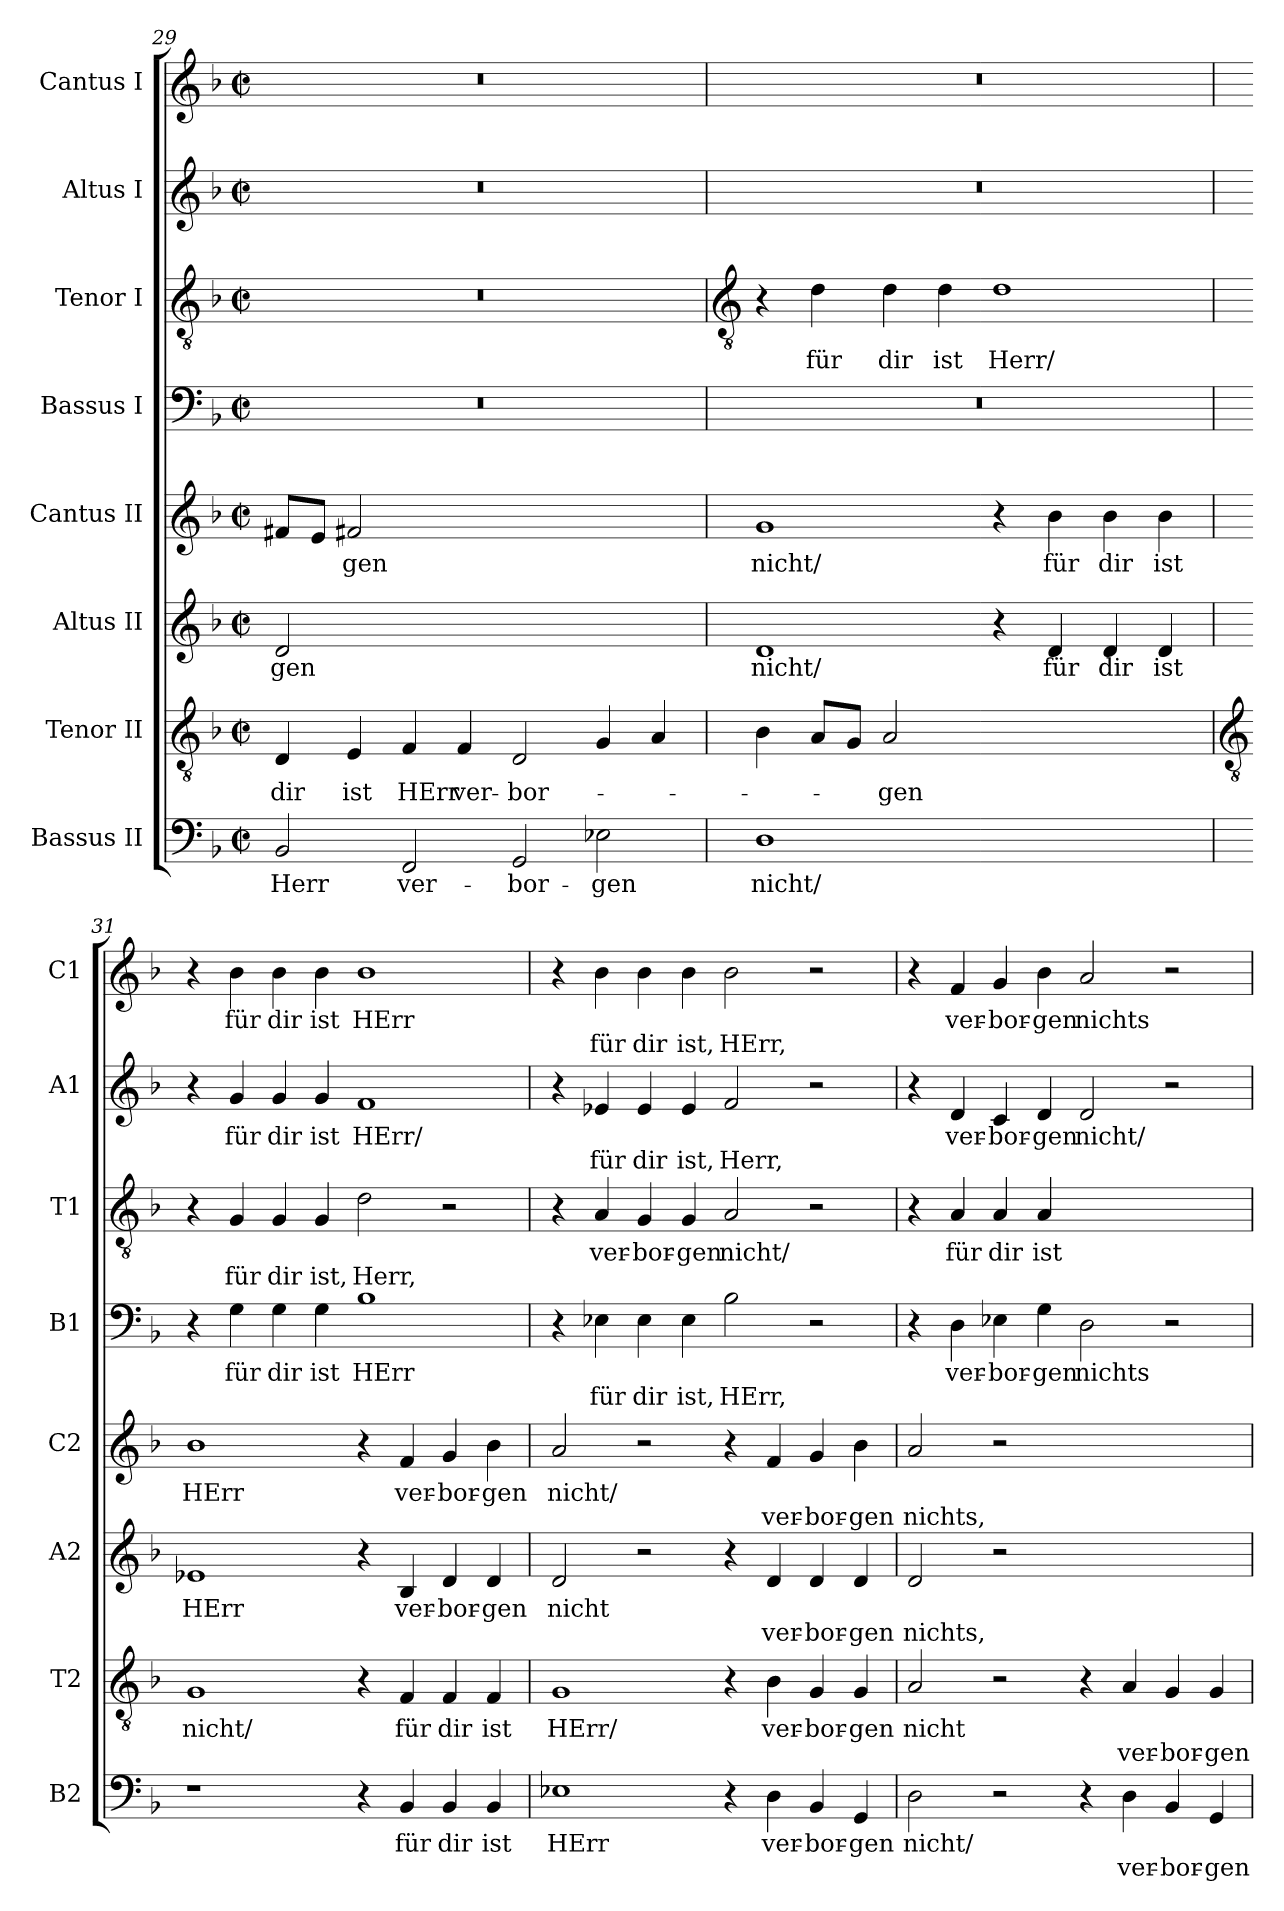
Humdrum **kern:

**kern	**text	**text	**kern	**text	**text	**kern	**text	**text	**kern	**text	**text	**kern	**text	**text	**kern	**text	**text	**kern	**text	**text	**kern	**text	**text
*part8	*part8	*part8	*part7	*part7	*part7	*part6	*part6	*part6	*part5	*part5	*part5	*part4	*part4	*part4	*part3	*part3	*part3	*part2	*part2	*part2	*part1	*part1	*part1
*staff8	*staff8	*staff8	*staff7	*staff7	*staff7	*staff6	*staff6	*staff6	*staff5	*staff5	*staff5	*staff4	*staff4	*staff4	*staff3	*staff3	*staff3	*staff2	*staff2	*staff2	*staff1	*staff1	*staff1
*I"Bassus II	*	*	*I"Tenor II	*	*	*I"Altus II	*	*	*I"Cantus II	*	*	*I"Bassus I	*	*	*I"Tenor I	*	*	*I"Altus I	*	*	*I"Cantus I	*	*
*I'B2	*	*	*I'T2	*	*	*I'A2	*	*	*I'C2	*	*	*I'B1	*	*	*I'T1	*	*	*I'A1	*	*	*I'C1	*	*
*clefF4	*	*	*clefGv2	*	*	*clefG2	*	*	*clefG2	*	*	*clefF4	*	*	*clefGv2	*	*	*clefG2	*	*	*clefG2	*	*
*k[b-]	*	*	*k[b-]	*	*	*k[b-]	*	*	*k[b-]	*	*	*k[b-]	*	*	*k[b-]	*	*	*k[b-]	*	*	*k[b-]	*	*
*F:	*	*	*F:	*	*	*F:	*	*	*F:	*	*	*F:	*	*	*F:	*	*	*F:	*	*	*F:	*	*
*M4/2	*	*	*M4/2	*	*	*M4/2	*	*	*M4/2	*	*	*M4/2	*	*	*M4/2	*	*	*M4/2	*	*	*M4/2	*	*
*met(c|)	*	*	*met(c|)	*	*	*met(c|)	*	*	*met(c|)	*	*	*met(c|)	*	*	*met(c|)	*	*	*met(c|)	*	*	*met(c|)	*	*
=29	=29	=29	=29	=29	=29	=29	=29	=29	=29	=29	=29	=29	=29	=29	=29	=29	=29	=29	=29	=29	=29	=29	=29
!	!LO:LY:b	!	!	!LO:LY:b	!	!	!LO:LY:b	!	!	!	!	!	!	!	!	!	!	!	!	!	!	!	!
2BB-	Herr	.	4D	dir	.	2d	-gen	.	8f#XL	.	.	0r	.	.	0r	.	.	0r	.	.	0r	.	.
.	.	.	.	.	.	.	.	.	8eJ	.	.	.	.	.	.	.	.	.	.	.	.	.	.
!	!	!	!	!LO:LY:b	!	!	!	!	!	!LO:LY:b	!	!	!	!	!	!	!	!	!	!	!	!	!
.	.	.	4E	ist	.	.	.	.	2f#X	-gen	.	.	.	.	.	.	.	.	.	.	.	.	.
!	!LO:LY:b	!	!	!LO:LY:b	!	!	!	!	!	!	!	!	!	!	!	!	!	!	!	!	!	!	!
2FF	ver-	.	4F	HErr	.	1.ryy	.	.	.	.	.	.	.	.	.	.	.	.	.	.	.	.	.
!	!	!	!	!LO:LY:b	!	!	!	!	!	!	!	!	!	!	!	!	!	!	!	!	!	!	!
.	.	.	4F	ver-	.	.	.	.	1ryy	.	.	.	.	.	.	.	.	.	.	.	.	.	.
!	!LO:LY:b	!	!	!LO:LY:b	!	!	!	!	!	!	!	!	!	!	!	!	!	!	!	!	!	!	!
2GG	-bor-	.	2D	-bor-	.	.	.	.	.	.	.	.	.	.	.	.	.	.	.	.	.	.	.
!	!LO:LY:b	!	!	!	!	!	!	!	!	!	!	!	!	!	!	!	!	!	!	!	!	!	!
2E-X	-gen	.	4G	.	.	.	.	.	.	.	.	.	.	.	.	.	.	.	.	.	.	.	.
.	.	.	4A	.	.	.	.	.	4ryy	.	.	.	.	.	.	.	.	.	.	.	.	.	.
!!LO:LB:g=z
=30	=30	=30	=30	=30	=30	=30	=30	=30	=30	=30	=30	=30	=30	=30	=30	=30	=30	=30	=30	=30	=30	=30	=30
*	*	*	*	*	*	*	*	*	*	*	*	*	*	*	*clefGv2	*	*	*	*	*	*	*	*
!	!LO:LY:b	!	!	!	!	!	!LO:LY:b	!	!	!LO:LY:b	!	!	!	!	!	!	!	!	!	!	!	!	!
1D	nicht/	.	4B-	.	.	1d	nicht/	.	1g	nicht/	.	0r	.	.	4r	.	.	0r	.	.	0r	.	.
!	!	!	!	!	!	!	!	!	!	!	!	!	!	!	!	!LO:LY:b	!	!	!	!	!	!	!
.	.	.	8AL	.	.	.	.	.	.	.	.	.	.	.	4d	für	.	.	.	.	.	.	.
.	.	.	8GJ	.	.	.	.	.	.	.	.	.	.	.	.	.	.	.	.	.	.	.	.
!	!	!	!	!LO:LY:b	!	!	!	!	!	!	!	!	!	!	!	!LO:LY:b	!	!	!	!	!	!	!
.	.	.	2A	-gen	.	.	.	.	.	.	.	.	.	.	4d	dir	.	.	.	.	.	.	.
!	!	!	!	!	!	!	!	!	!	!	!	!	!	!	!	!LO:LY:b	!	!	!	!	!	!	!
.	.	.	.	.	.	.	.	.	.	.	.	.	.	.	4d	ist	.	.	.	.	.	.	.
!	!	!	!	!	!	!	!	!	!	!	!	!	!	!	!	!LO:LY:b	!	!	!	!	!	!	!
1ryy	.	.	1ryy	.	.	4r	.	.	4r	.	.	.	.	.	1d	Herr/	.	.	.	.	.	.	.
!	!	!	!	!	!	!	!LO:LY:b	!	!	!LO:LY:b	!	!	!	!	!	!	!	!	!	!	!	!	!
.	.	.	.	.	.	4d	für	.	4b-	für	.	.	.	.	.	.	.	.	.	.	.	.	.
!	!	!	!	!	!	!	!LO:LY:b	!	!	!LO:LY:b	!	!	!	!	!	!	!	!	!	!	!	!	!
.	.	.	.	.	.	4d	dir	.	4b-	dir	.	.	.	.	.	.	.	.	.	.	.	.	.
!	!	!	!	!	!	!	!LO:LY:b	!	!	!LO:LY:b	!	!	!	!	!	!	!	!	!	!	!	!	!
.	.	.	.	.	.	4d	ist	.	4b-	ist	.	.	.	.	.	.	.	.	.	.	.	.	.
!!LO:LB:g=z
=31	=31	=31	=31	=31	=31	=31	=31	=31	=31	=31	=31	=31	=31	=31	=31	=31	=31	=31	=31	=31	=31	=31	=31
*	*	*	*clefGv2	*	*	*	*	*	*	*	*	*	*	*	*	*	*	*	*	*	*	*	*
!	!	!	!	!LO:LY:b	!	!	!LO:LY:b	!	!	!LO:LY:b	!	!	!	!	!	!	!	!	!	!	!	!	!
1r	.	.	1G	nicht/	.	1e-X	HErr	.	1b-	HErr	.	4r	.	.	4r	.	.	4r	.	.	4r	.	.
!	!	!	!	!	!	!	!	!	!	!	!	!	!LO:LY:b	!	!	!	!LO:LY:b	!	!LO:LY:b	!	!	!LO:LY:b	!
.	.	.	.	.	.	.	.	.	.	.	.	4G	für	.	4G	.	für	4g	für	.	4b-	für	.
!	!	!	!	!	!	!	!	!	!	!	!	!	!LO:LY:b	!	!	!	!LO:LY:b	!	!LO:LY:b	!	!	!LO:LY:b	!
.	.	.	.	.	.	.	.	.	.	.	.	4G	dir	.	4G	.	dir	4g	dir	.	4b-	dir	.
!	!	!	!	!	!	!	!	!	!	!	!	!	!LO:LY:b	!	!	!	!LO:LY:b	!	!LO:LY:b	!	!	!LO:LY:b	!
.	.	.	.	.	.	.	.	.	.	.	.	4G	ist	.	4G	.	ist,	4g	ist	.	4b-	ist	.
!	!	!	!	!	!	!	!	!	!	!	!	!	!LO:LY:b	!	!	!	!LO:LY:b	!	!LO:LY:b	!	!	!LO:LY:b	!
4r	.	.	4r	.	.	4r	.	.	4r	.	.	1B-	HErr	.	2d	.	Herr,	1f	HErr/	.	1b-	HErr	.
!	!LO:LY:b	!	!	!LO:LY:b	!	!	!LO:LY:b	!	!	!LO:LY:b	!	!	!	!	!	!	!	!	!	!	!	!	!
4BB-	für	.	4F	für	.	4B-	ver-	.	4f	ver-	.	.	.	.	.	.	.	.	.	.	.	.	.
!	!LO:LY:b	!	!	!LO:LY:b	!	!	!LO:LY:b	!	!	!LO:LY:b	!	!	!	!	!	!	!	!	!	!	!	!	!
4BB-	dir	.	4F	dir	.	4d	-bor-	.	4g	-bor-	.	.	.	.	2r	.	.	.	.	.	.	.	.
!	!LO:LY:b	!	!	!LO:LY:b	!	!	!LO:LY:b	!	!	!LO:LY:b	!	!	!	!	!	!	!	!	!	!	!	!	!
4BB-	ist	.	4F	ist	.	4d	-gen	.	4b-	-gen	.	.	.	.	.	.	.	.	.	.	.	.	.
=32	=32	=32	=32	=32	=32	=32	=32	=32	=32	=32	=32	=32	=32	=32	=32	=32	=32	=32	=32	=32	=32	=32	=32
!	!LO:LY:b	!	!	!LO:LY:b	!	!	!LO:LY:b	!	!	!LO:LY:b	!	!	!	!	!	!	!	!	!	!	!	!	!
1E-X	HErr	.	1G	HErr/	.	2d	nicht	.	2a	nicht/	.	4r	.	.	4r	.	.	4r	.	.	4r	.	.
!	!	!	!	!	!	!	!	!	!	!	!	!	!	!LO:LY:b	!	!LO:LY:b	!	!	!	!LO:LY:b	!	!	!LO:LY:b
.	.	.	.	.	.	.	.	.	.	.	.	4E-X	.	für	4A	ver-	.	4e-X	.	für	4b-	.	für
!	!	!	!	!	!	!	!	!	!	!	!	!	!	!LO:LY:b	!	!LO:LY:b	!	!	!	!LO:LY:b	!	!	!LO:LY:b
.	.	.	.	.	.	2r	.	.	2r	.	.	4E-	.	dir	4G	-bor-	.	4e-	.	dir	4b-	.	dir
!	!	!	!	!	!	!	!	!	!	!	!	!	!	!LO:LY:b	!	!LO:LY:b	!	!	!	!LO:LY:b	!	!	!LO:LY:b
.	.	.	.	.	.	.	.	.	.	.	.	4E-	.	ist,	4G	-gen	.	4e-	.	ist,	4b-	.	ist,
!	!	!	!	!	!	!	!	!	!	!	!	!	!	!LO:LY:b	!	!LO:LY:b	!	!	!	!LO:LY:b	!	!	!LO:LY:b
4r	.	.	4r	.	.	4r	.	.	4r	.	.	2B-	.	HErr,	2A	nicht/	.	2f	.	Herr,	2b-	.	HErr,
!	!LO:LY:b	!	!	!LO:LY:b	!	!	!	!LO:LY:b	!	!	!LO:LY:b	!	!	!	!	!	!	!	!	!	!	!	!
4D	ver-	.	4B-	ver-	.	4d	.	ver-	4f	.	ver-	.	.	.	.	.	.	.	.	.	.	.	.
!	!LO:LY:b	!	!	!LO:LY:b	!	!	!	!LO:LY:b	!	!	!LO:LY:b	!	!	!	!	!	!	!	!	!	!	!	!
4BB-	-bor-	.	4G	-bor-	.	4d	.	-bor-	4g	.	-bor-	2r	.	.	2r	.	.	2r	.	.	2r	.	.
!	!LO:LY:b	!	!	!LO:LY:b	!	!	!	!LO:LY:b	!	!	!LO:LY:b	!	!	!	!	!	!	!	!	!	!	!	!
4GG	-gen	.	4G	-gen	.	4d	.	-gen	4b-	.	-gen	.	.	.	.	.	.	.	.	.	.	.	.
=33	=33	=33	=33	=33	=33	=33	=33	=33	=33	=33	=33	=33	=33	=33	=33	=33	=33	=33	=33	=33	=33	=33	=33
!	!LO:LY:b	!	!	!LO:LY:b	!	!	!	!LO:LY:b	!	!	!LO:LY:b	!	!	!	!	!	!	!	!	!	!	!	!
2D	nicht/	.	2A	nicht	.	2d	.	nichts,	2a	.	nichts,	4r	.	.	4r	.	.	4r	.	.	4r	.	.
!	!	!	!	!	!	!	!	!	!	!	!	!	!LO:LY:b	!	!	!LO:LY:b	!	!	!LO:LY:b	!	!	!LO:LY:b	!
.	.	.	.	.	.	.	.	.	.	.	.	4D	ver-	.	4A	für	.	4d	ver-	.	4f	ver-	.
!	!	!	!	!	!	!	!	!	!	!	!	!	!LO:LY:b	!	!	!LO:LY:b	!	!	!LO:LY:b	!	!	!LO:LY:b	!
2r	.	.	2r	.	.	2r	.	.	2r	.	.	4E-	-bor-	.	4A	dir	.	4c	-bor-	.	4g	-bor-	.
!	!	!	!	!	!	!	!	!	!	!	!	!	!LO:LY:b	!	!	!LO:LY:b	!	!	!LO:LY:b	!	!	!LO:LY:b	!
.	.	.	.	.	.	.	.	.	.	.	.	4G	-gen	.	4A	ist	.	4d	-gen	.	4b-	-gen	.
!	!	!	!	!	!	!	!	!	!	!	!	!	!LO:LY:b	!	!	!	!	!	!LO:LY:b	!	!	!LO:LY:b	!
4r	.	.	4r	.	.	1ryy	.	.	1ryy	.	.	2D	nichts	.	1ryy	.	.	2d	nicht/	.	2a	nichts	.
!	!	!LO:LY:b	!	!	!LO:LY:b	!	!	!	!	!	!	!	!	!	!	!	!	!	!	!	!	!	!
4D	.	ver-	4A	.	ver-	.	.	.	.	.	.	.	.	.	.	.	.	.	.	.	.	.	.
!	!	!LO:LY:b	!	!	!LO:LY:b	!	!	!	!	!	!	!	!	!	!	!	!	!	!	!	!	!	!
4BB-	.	-bor-	4G	.	-bor-	.	.	.	.	.	.	2r	.	.	.	.	.	2r	.	.	2r	.	.
!	!	!LO:LY:b	!	!	!LO:LY:b	!	!	!	!	!	!	!	!	!	!	!	!	!	!	!	!	!	!
4GG	.	-gen	4G	.	-gen	.	.	.	.	.	.	.	.	.	.	.	.	.	.	.	.	.	.
=	=	=	=	=	=	=	=	=	=	=	=	=	=	=	=	=	=	=	=	=	=	=	=
*-	*-	*-	*-	*-	*-	*-	*-	*-	*-	*-	*-	*-	*-	*-	*-	*-	*-	*-	*-	*-	*-	*-	*-
